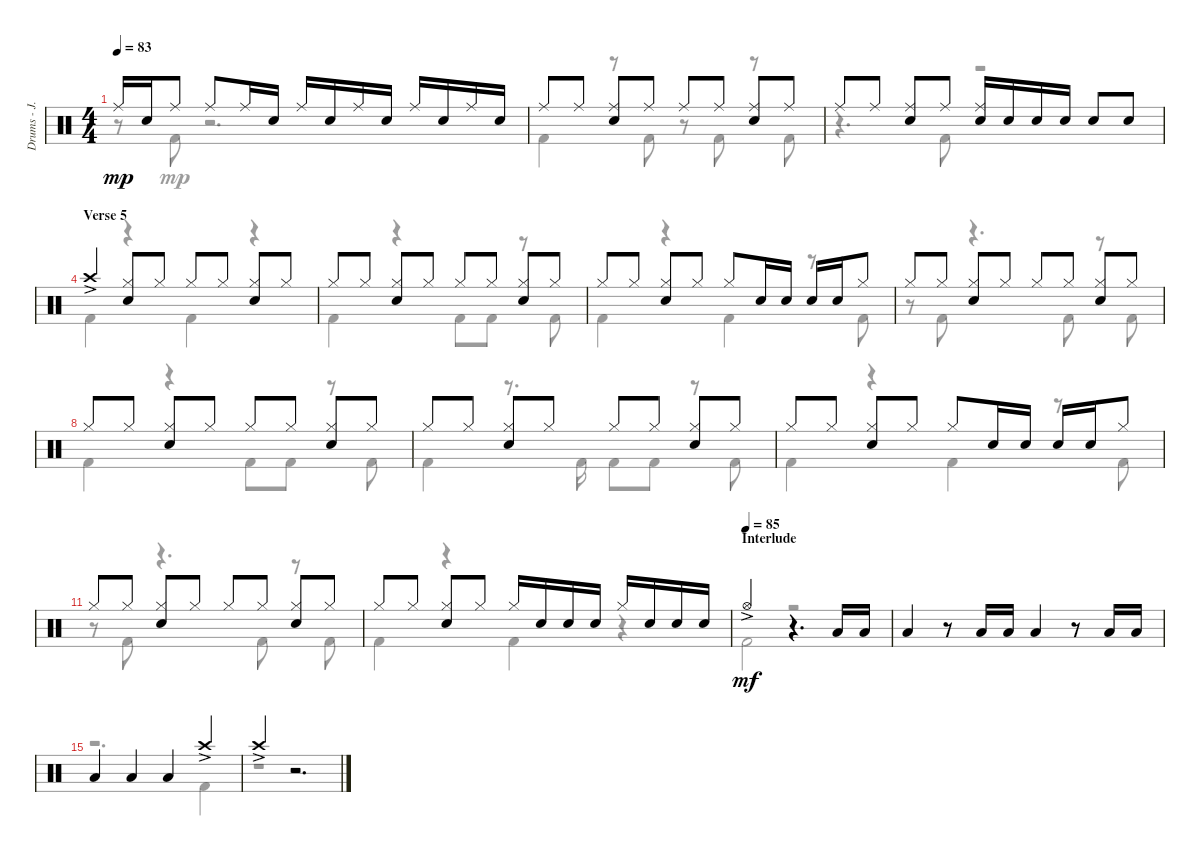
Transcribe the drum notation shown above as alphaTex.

\defaultSystemsLayout 4
\bracketExtendMode nobrackets
\defaultBarNumberDisplay FirstOfSystem
\track ("Drums - J. Bonham" "Drums - J.") {instrument percussion}
\staff {score}
\articulation defaults
\voice
\ts (4 4)
\tempo 83
\clef neutral
\scale
1.05296
\ks aminor "Ride (middle)".16{dy mp} "Snare (hit) 2".16 "Ride (middle)".8 "Ride (middle)".8 "Ride (middle)".16 "Snare (hit) 2".16 "Ride (middle)".16 "Snare (hit) 2".16 "Ride (middle)".16 "Snare (hit) 2".16 "Ride (middle)".16 "Snare (hit) 2".16 "Ride (middle)".16 "Snare (hit) 2".16
|
\scale
0.973518 "Ride (middle)".8 "Ride (middle)".8 ("Snare (hit) 2" "Ride (middle)").8 "Ride (middle)".8 "Ride (middle)".8 "Ride (middle)".8 ("Snare (hit) 2" "Ride (middle)").8 "Ride (middle)".8 |
\scale
0.973518 "Ride (middle)".8 "Ride (middle)".8 ("Snare (hit) 2" "Ride (middle)").8 "Ride (middle)".8 ("Ride (middle)" "Snare (hit) 2").16 "Snare (hit) 2".16 "Snare (hit) 2".16 "Snare (hit) 2".16 "Snare (hit) 2".8 "Snare (hit) 2".8 |
\section ("" "Verse 5")
\scale
1.05296 "Crash high (hit)"{ac}.4 ("Snare (hit) 2" "Hi-Hat (closed)").8 "Hi-Hat (closed)".8 "Hi-Hat (closed)".8 "Hi-Hat (closed)".8 ("Hi-Hat (closed)" "Snare (hit) 2").8 "Hi-Hat (closed)".8 |
\scale
0.973518 "Hi-Hat (closed)".8 "Hi-Hat (closed)".8 ("Hi-Hat (closed)" "Snare (hit) 2").8 "Hi-Hat (closed)".8 "Hi-Hat (closed)".8 "Hi-Hat (closed)".8 ("Hi-Hat (closed)" "Snare (hit) 2").8 "Hi-Hat (closed)".8 |
\scale
0.973518 "Hi-Hat (closed)".8 "Hi-Hat (closed)".8 ("Hi-Hat (closed)" "Snare (hit) 2").8 "Hi-Hat (closed)".8 "Hi-Hat (closed)".8 "Snare (hit) 2".16 "Snare (hit) 2".16 "Snare (hit) 2".16 "Snare (hit) 2".16 "Hi-Hat (closed)".8 |
\scale
1.05296 "Hi-Hat (closed)".8 "Hi-Hat (closed)".8 ("Hi-Hat (closed)" "Snare (hit) 2").8 "Hi-Hat (closed)".8 "Hi-Hat (closed)".8 "Hi-Hat (closed)".8 ("Hi-Hat (closed)" "Snare (hit) 2").8 "Hi-Hat (closed)".8 |
\scale
0.973518 "Hi-Hat (closed)".8 "Hi-Hat (closed)".8 ("Hi-Hat (closed)" "Snare (hit) 2").8 "Hi-Hat (closed)".8 "Hi-Hat (closed)".8 "Hi-Hat (closed)".8 ("Hi-Hat (closed)" "Snare (hit) 2").8 "Hi-Hat (closed)".8 |
\scale
0.973518 "Hi-Hat (closed)".8 "Hi-Hat (closed)".8 ("Hi-Hat (closed)" "Snare (hit) 2").8 "Hi-Hat (closed)".8 "Hi-Hat (closed)".8 "Hi-Hat (closed)".8 ("Hi-Hat (closed)" "Snare (hit) 2").8 "Hi-Hat (closed)".8 |
\scale
1.05296 "Hi-Hat (closed)".8 "Hi-Hat (closed)".8 ("Hi-Hat (closed)" "Snare (hit) 2").8 "Hi-Hat (closed)".8 "Hi-Hat (closed)".8 "Snare (hit) 2".16 "Snare (hit) 2".16 "Snare (hit) 2".16 "Snare (hit) 2".16 "Hi-Hat (closed)".8 |
\scale
0.973518 "Hi-Hat (closed)".8 "Hi-Hat (closed)".8 ("Hi-Hat (closed)" "Snare (hit) 2").8 "Hi-Hat (closed)".8 "Hi-Hat (closed)".8 "Hi-Hat (closed)".8 ("Hi-Hat (closed)" "Snare (hit) 2").8 "Hi-Hat (closed)".8 |
\scale
0.973518 "Hi-Hat (closed)".8 "Hi-Hat (closed)".8 ("Hi-Hat (closed)" "Snare (hit) 2").8 "Hi-Hat (closed)".8 "Hi-Hat (closed)".16 "Snare (hit) 2".16 "Snare (hit) 2".16 "Snare (hit) 2".16 "Hi-Hat (closed)".16 "Snare (hit) 2".16 "Snare (hit) 2".16 "Snare (hit) 2".16 |
\section ("" "Interlude")
\tempo 85
\scale
1.05296 "Hi-Hat (open)"{ac}.2{dy mf} r.4{d} "Low Tom (hit)".16 "Low Tom (hit)".16 |
\scale
0.973518 "Low Tom (hit)".4 r.8 "Low Tom (hit)".16 "Low Tom (hit)".16 "Low Tom (hit)".4 r.8 "Low Tom (hit)".16 "Low Tom (hit)".16 |
\scale
0.973518 "Low Tom (hit)".4 "Low Tom (hit)".4 "Low Tom (hit)".4 "Crash high (hit)"{ac}.4 |
\scale
1.05296 "Crash high (hit)"{ac}.4 r.2{d}
\voice
\clef neutral
\ottava regular
\simile none
\scale
1.05296
\ks aminor
r.8{dy mp} "Kick (hit) 2".8 r.2{d} |
\scale
0.973518 "Kick (hit) 2".4 r.8 "Kick (hit) 2".8 r.8 "Kick (hit) 2".8 r.8 "Kick (hit) 2".8 |
\scale
0.973518 r.4{d} "Kick (hit) 2".8 r.2 |
\scale
1.05296 "Kick (hit) 2".4 r.4 "Kick (hit) 2".4 r.4 |
\scale
0.973518 "Kick (hit) 2".4 r.4 "Kick (hit) 2".8 "Kick (hit) 2".8 r.8 "Kick (hit) 2".8 |
\scale
0.973518 "Kick (hit) 2".4 r.4 "Kick (hit) 2".4 r.8 "Kick (hit) 2".8 |
\scale
1.05296 r.8 "Kick (hit) 2".8 r.4{d} "Kick (hit) 2".8 r.8 "Kick (hit) 2".8 |
\scale
0.973518 "Kick (hit) 2".4 r.4 "Kick (hit) 2".8 "Kick (hit) 2".8 r.8 "Kick (hit) 2".8 |
\scale
0.973518 "Kick (hit) 2".4 r.8{d} "Kick (hit) 2".16 "Kick (hit) 2".8 "Kick (hit) 2".8 r.8 "Kick (hit) 2".8 |
\scale
1.05296 "Kick (hit) 2".4 r.4 "Kick (hit) 2".4 r.8 "Kick (hit) 2".8 |
\scale
0.973518 r.8 "Kick (hit) 2".8 r.4{d} "Kick (hit) 2".8 r.8 "Kick (hit) 2".8 |
\scale
0.973518 "Kick (hit) 2".4 r.4 "Kick (hit) 2".4 r.4 |
\scale
1.05296 "Kick (hit) 2".2{dy mf} r.2 |
\scale
0.973518 |
\scale
0.973518 r.2{d} "Kick (hit) 2".4 |
\scale
1.05296 r.1
